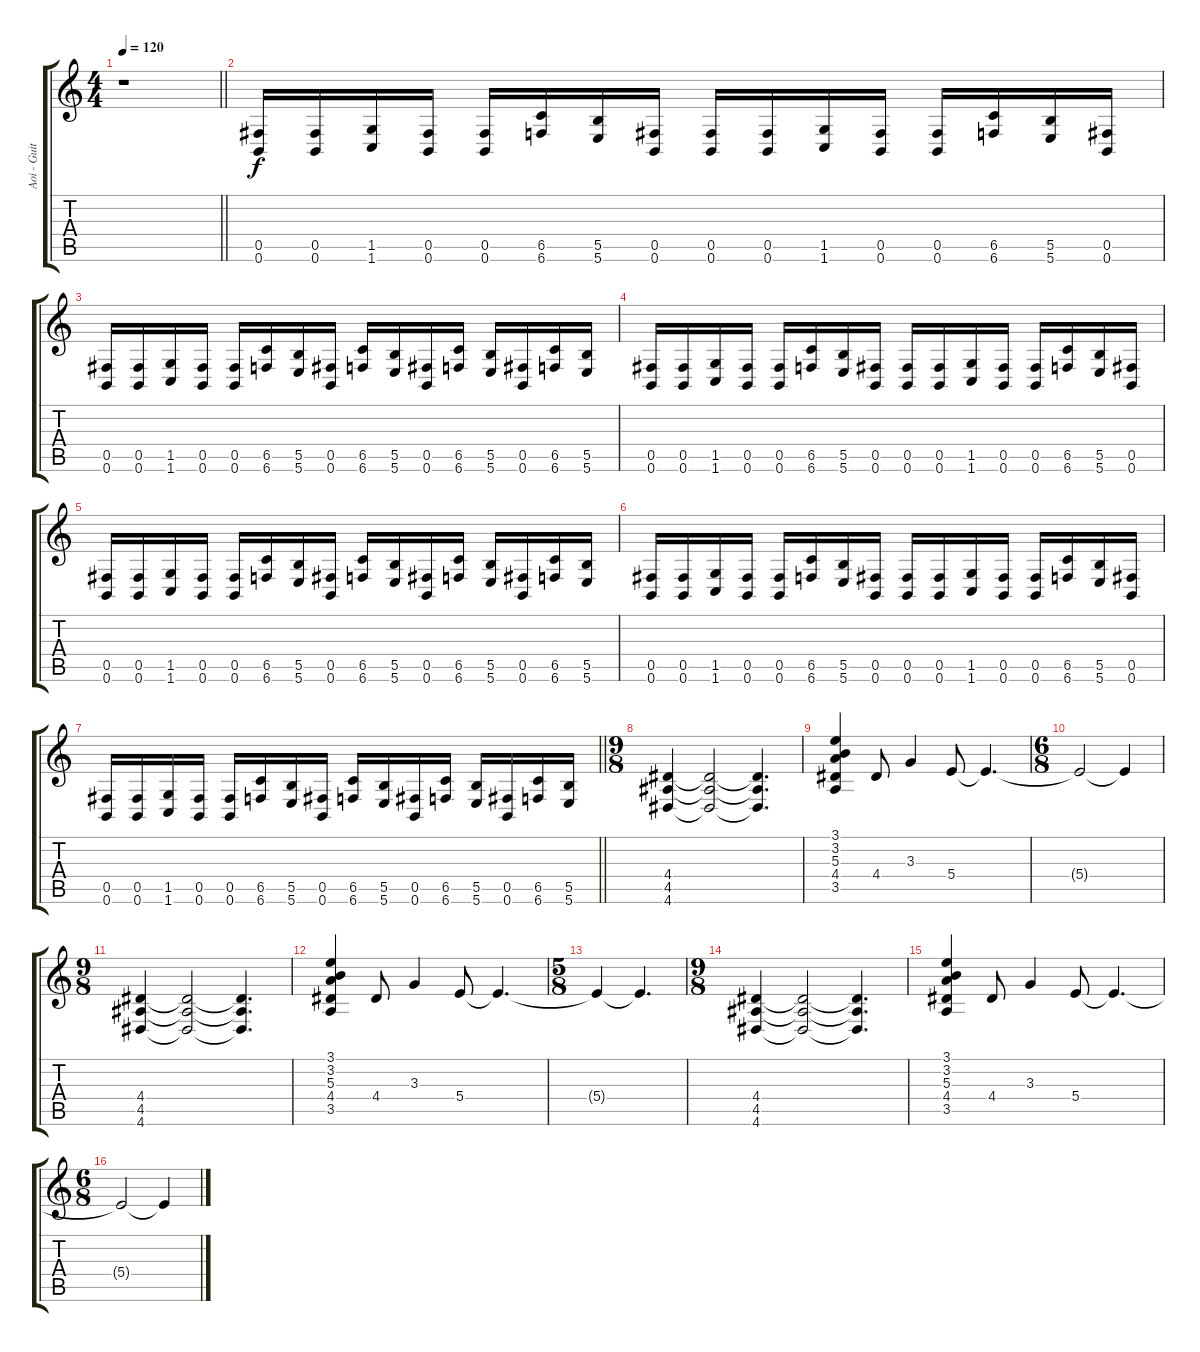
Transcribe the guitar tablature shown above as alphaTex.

\track ("Aoi - Guitar" "Aoi - Guit") {instrument distortionguitar}
\staff {score tabs}
\tuning (Db4 Ab3 E3 B2 Gb2 B1) {hide}
\ts (4 4)
\tempo 120
\clef g2
\barLineRight lightlight
\ks c
r.1{dy f} |
(0.5 0.6).16 (0.5 0.6).16 (1.5 1.6).16 (0.5 0.6).16 (0.5 0.6).16 (6.5 6.6).16 (5.5 5.6).16 (0.5 0.6).16 (0.5 0.6).16 (0.5 0.6).16 (1.5 1.6).16 (0.5 0.6).16 (0.5 0.6).16 (6.5 6.6).16 (5.5 5.6).16 (0.5 0.6).16 |
(0.5 0.6).16 (0.5 0.6).16 (1.5 1.6).16 (0.5 0.6).16 (0.5 0.6).16 (6.5 6.6).16 (5.5 5.6).16 (0.5 0.6).16 (6.5 6.6).16 (5.5 5.6).16 (0.5 0.6).16 (6.5 6.6).16 (5.5 5.6).16 (0.5 0.6).16 (6.5 6.6).16 (5.5 5.6).16 |
(0.5 0.6).16 (0.5 0.6).16 (1.5 1.6).16 (0.5 0.6).16 (0.5 0.6).16 (6.5 6.6).16 (5.5 5.6).16 (0.5 0.6).16 (0.5 0.6).16 (0.5 0.6).16 (1.5 1.6).16 (0.5 0.6).16 (0.5 0.6).16 (6.5 6.6).16 (5.5 5.6).16 (0.5 0.6).16 |
(0.5 0.6).16 (0.5 0.6).16 (1.5 1.6).16 (0.5 0.6).16 (0.5 0.6).16 (6.5 6.6).16 (5.5 5.6).16 (0.5 0.6).16 (6.5 6.6).16 (5.5 5.6).16 (0.5 0.6).16 (6.5 6.6).16 (5.5 5.6).16 (0.5 0.6).16 (6.5 6.6).16 (5.5 5.6).16 |
(0.5 0.6).16 (0.5 0.6).16 (1.5 1.6).16 (0.5 0.6).16 (0.5 0.6).16 (6.5 6.6).16 (5.5 5.6).16 (0.5 0.6).16 (0.5 0.6).16 (0.5 0.6).16 (1.5 1.6).16 (0.5 0.6).16 (0.5 0.6).16 (6.5 6.6).16 (5.5 5.6).16 (0.5 0.6).16 |
\barLineRight lightlight
(0.5 0.6).16 (0.5 0.6).16 (1.5 1.6).16 (0.5 0.6).16 (0.5 0.6).16 (6.5 6.6).16 (5.5 5.6).16 (0.5 0.6).16 (6.5 6.6).16 (5.5 5.6).16 (0.5 0.6).16 (6.5 6.6).16 (5.5 5.6).16 (0.5 0.6).16 (6.5 6.6).16 (5.5 5.6).16 |
\ts (9 8)
(4.4 4.5 4.6).4 (4.4{t} 4.5{t} 4.6{t}).2 (4.4{t} 4.5{t} 4.6{t}).4{d} |
(3.1 3.2 5.3 4.4 3.5).4 4.4.8 3.3.4 5.4.8 5.4{t}.4{d} |
\ts (6 8)
5.4{t}.2 5.4{t}.4 |
\ts (9 8)
(4.4 4.5 4.6).4 (4.4{t} 4.5{t} 4.6{t}).2 (4.4{t} 4.5{t} 4.6{t}).4{d} |
(3.1 3.2 5.3 4.4 3.5).4 4.4.8 3.3.4 5.4.8 5.4{t}.4{d} |
\ts (5 8)
5.4{t}.4 5.4{t}.4{d} |
\ts (9 8)
(4.4 4.5 4.6).4 (4.4{t} 4.5{t} 4.6{t}).2 (4.4{t} 4.5{t} 4.6{t}).4{d} |
(3.1 3.2 5.3 4.4 3.5).4 4.4.8 3.3.4 5.4.8 5.4{t}.4{d} |
\ts (6 8)
5.4{t}.2 5.4{t}.4
